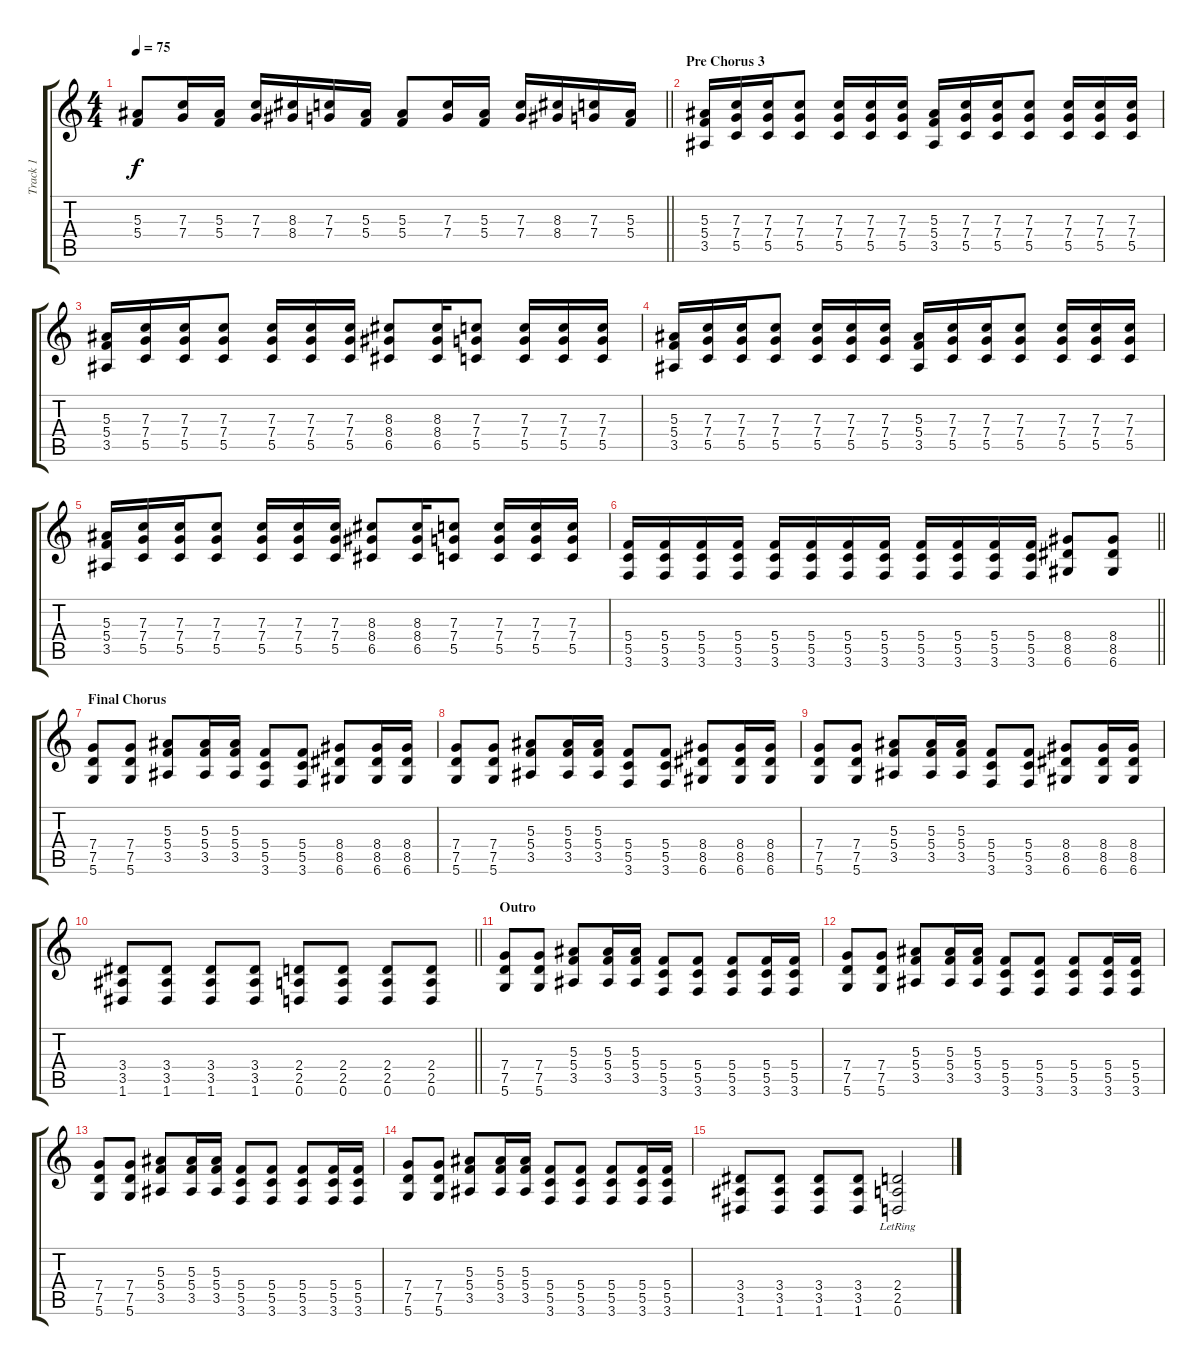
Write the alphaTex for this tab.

\track ("Track 1" "Track 1") {instrument distortionguitar}
\staff {score tabs}
\tuning (D4 A3 F3 C3 G2 D2) {hide}
\ts (4 4)
\tempo 75
\clef g2
\barLineRight lightlight
\ks c
(5.3 5.4).8{dy f} (7.3 7.4).16 (5.3 5.4).16 (7.3 7.4).16 (8.3 8.4).16 (7.3 7.4).16 (5.3 5.4).16 (5.3 5.4).8 (7.3 7.4).16 (5.3 5.4).16 (7.3 7.4).16 (8.3 8.4).16 (7.3 7.4).16 (5.3 5.4).16 |
\section ("" "Pre Chorus 3")
(5.3 5.4 3.5).16 (7.3 7.4 5.5).16 (7.3 7.4 5.5).16 (7.3 7.4 5.5).8 (7.3 7.4 5.5).16 (7.3 7.4 5.5).16 (7.3 7.4 5.5).16 (5.3 5.4 3.5).16 (7.3 7.4 5.5).16 (7.3 7.4 5.5).16 (7.3 7.4 5.5).8 (7.3 7.4 5.5).16 (7.3 7.4 5.5).16 (7.3 7.4 5.5).16 |
(5.3 5.4 3.5).16 (7.3 7.4 5.5).16 (7.3 7.4 5.5).16 (7.3 7.4 5.5).8 (7.3 7.4 5.5).16 (7.3 7.4 5.5).16 (7.3 7.4 5.5).16 (8.3 8.4 6.5).8 (8.3 8.4 6.5).16 (7.3 7.4 5.5).8 (7.3 7.4 5.5).16 (7.3 7.4 5.5).16 (7.3 7.4 5.5).16 |
(5.3 5.4 3.5).16 (7.3 7.4 5.5).16 (7.3 7.4 5.5).16 (7.3 7.4 5.5).8 (7.3 7.4 5.5).16 (7.3 7.4 5.5).16 (7.3 7.4 5.5).16 (5.3 5.4 3.5).16 (7.3 7.4 5.5).16 (7.3 7.4 5.5).16 (7.3 7.4 5.5).8 (7.3 7.4 5.5).16 (7.3 7.4 5.5).16 (7.3 7.4 5.5).16 |
(5.3 5.4 3.5).16 (7.3 7.4 5.5).16 (7.3 7.4 5.5).16 (7.3 7.4 5.5).8 (7.3 7.4 5.5).16 (7.3 7.4 5.5).16 (7.3 7.4 5.5).16 (8.3 8.4 6.5).8 (8.3 8.4 6.5).16 (7.3 7.4 5.5).8 (7.3 7.4 5.5).16 (7.3 7.4 5.5).16 (7.3 7.4 5.5).16 |
\barLineRight lightlight
(5.4 5.5 3.6).16 (5.4 5.5 3.6).16 (5.4 5.5 3.6).16 (5.4 5.5 3.6).16 (5.4 5.5 3.6).16 (5.4 5.5 3.6).16 (5.4 5.5 3.6).16 (5.4 5.5 3.6).16 (5.4 5.5 3.6).16 (5.4 5.5 3.6).16 (5.4 5.5 3.6).16 (5.4 5.5 3.6).16 (8.4 8.5 6.6).8 (8.4 8.5 6.6).8 |
\section ("" "Final Chorus")
(7.4 7.5 5.6).8 (7.4 7.5 5.6).8 (5.3 5.4 3.5).8 (5.3 5.4 3.5).16 (5.3 5.4 3.5).16 (5.4 5.5 3.6).8 (5.4 5.5 3.6).8 (8.4 8.5 6.6).8 (8.4 8.5 6.6).16 (8.4 8.5 6.6).16 |
(7.4 7.5 5.6).8 (7.4 7.5 5.6).8 (5.3 5.4 3.5).8 (5.3 5.4 3.5).16 (5.3 5.4 3.5).16 (5.4 5.5 3.6).8 (5.4 5.5 3.6).8 (8.4 8.5 6.6).8 (8.4 8.5 6.6).16 (8.4 8.5 6.6).16 |
(7.4 7.5 5.6).8 (7.4 7.5 5.6).8 (5.3 5.4 3.5).8 (5.3 5.4 3.5).16 (5.3 5.4 3.5).16 (5.4 5.5 3.6).8 (5.4 5.5 3.6).8 (8.4 8.5 6.6).8 (8.4 8.5 6.6).16 (8.4 8.5 6.6).16 |
\barLineRight lightlight
(3.4 3.5 1.6).8 (3.4 3.5 1.6).8 (3.4 3.5 1.6).8 (3.4 3.5 1.6).8 (2.4 2.5 0.6).8 (2.4 2.5 0.6).8 (2.4 2.5 0.6).8 (2.4 2.5 0.6).8 |
\section ("" "Outro")
(7.4 7.5 5.6).8 (7.4 7.5 5.6).8 (5.3 5.4 3.5).8 (5.3 5.4 3.5).16 (5.3 5.4 3.5).16 (5.4 5.5 3.6).8 (5.4 5.5 3.6).8 (5.4 5.5 3.6).8 (5.4 5.5 3.6).16 (5.4 5.5 3.6).16 |
(7.4 7.5 5.6).8 (7.4 7.5 5.6).8 (5.3 5.4 3.5).8 (5.3 5.4 3.5).16 (5.3 5.4 3.5).16 (5.4 5.5 3.6).8 (5.4 5.5 3.6).8 (5.4 5.5 3.6).8 (5.4 5.5 3.6).16 (5.4 5.5 3.6).16 |
(7.4 7.5 5.6).8 (7.4 7.5 5.6).8 (5.3 5.4 3.5).8 (5.3 5.4 3.5).16 (5.3 5.4 3.5).16 (5.4 5.5 3.6).8 (5.4 5.5 3.6).8 (5.4 5.5 3.6).8 (5.4 5.5 3.6).16 (5.4 5.5 3.6).16 |
(7.4 7.5 5.6).8 (7.4 7.5 5.6).8 (5.3 5.4 3.5).8 (5.3 5.4 3.5).16 (5.3 5.4 3.5).16 (5.4 5.5 3.6).8 (5.4 5.5 3.6).8 (5.4 5.5 3.6).8 (5.4 5.5 3.6).16 (5.4 5.5 3.6).16 |
(3.4 3.5 1.6).8 (3.4 3.5 1.6).8 (3.4 3.5 1.6).8 (3.4 3.5 1.6).8 (2.4 2.5{lr} 0.6).2
